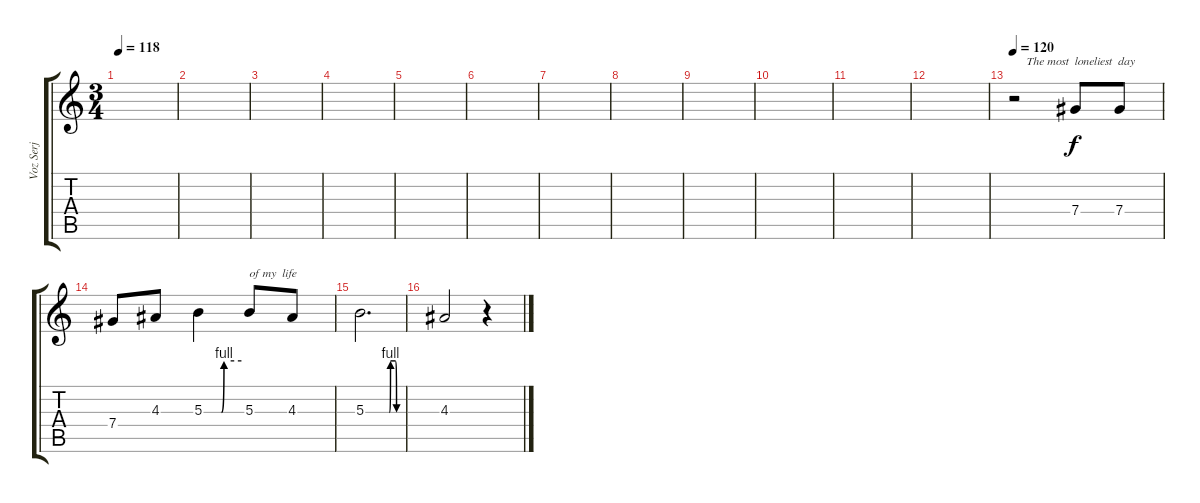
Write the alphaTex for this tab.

\track ("Voz Serj" "Voz Serj") {instrument acousticguitarsteel}
\staff {score tabs}
\tuning (Eb4 Bb3 Gb3 Db3 Ab2 Eb2) {hide}
\ts (3 4)
\tempo 118
\clef g2
\ks c
|
|
|
|
|
|
|
|
|
|
|
|
\tempo 120
r.2{txt "    The most  loneliest  day"} 7.4.8 7.4.8 |
7.4.8 4.3.8 5.3{be (custom 0 0 28 0 32 4 60 4)}.4 5.3.8{txt "of my  life"} 4.3.8 |
5.3{be (custom 0 0 39 0 41 4 49 4 51 0 60 0)}.2{d} |
4.3.2 r.4
